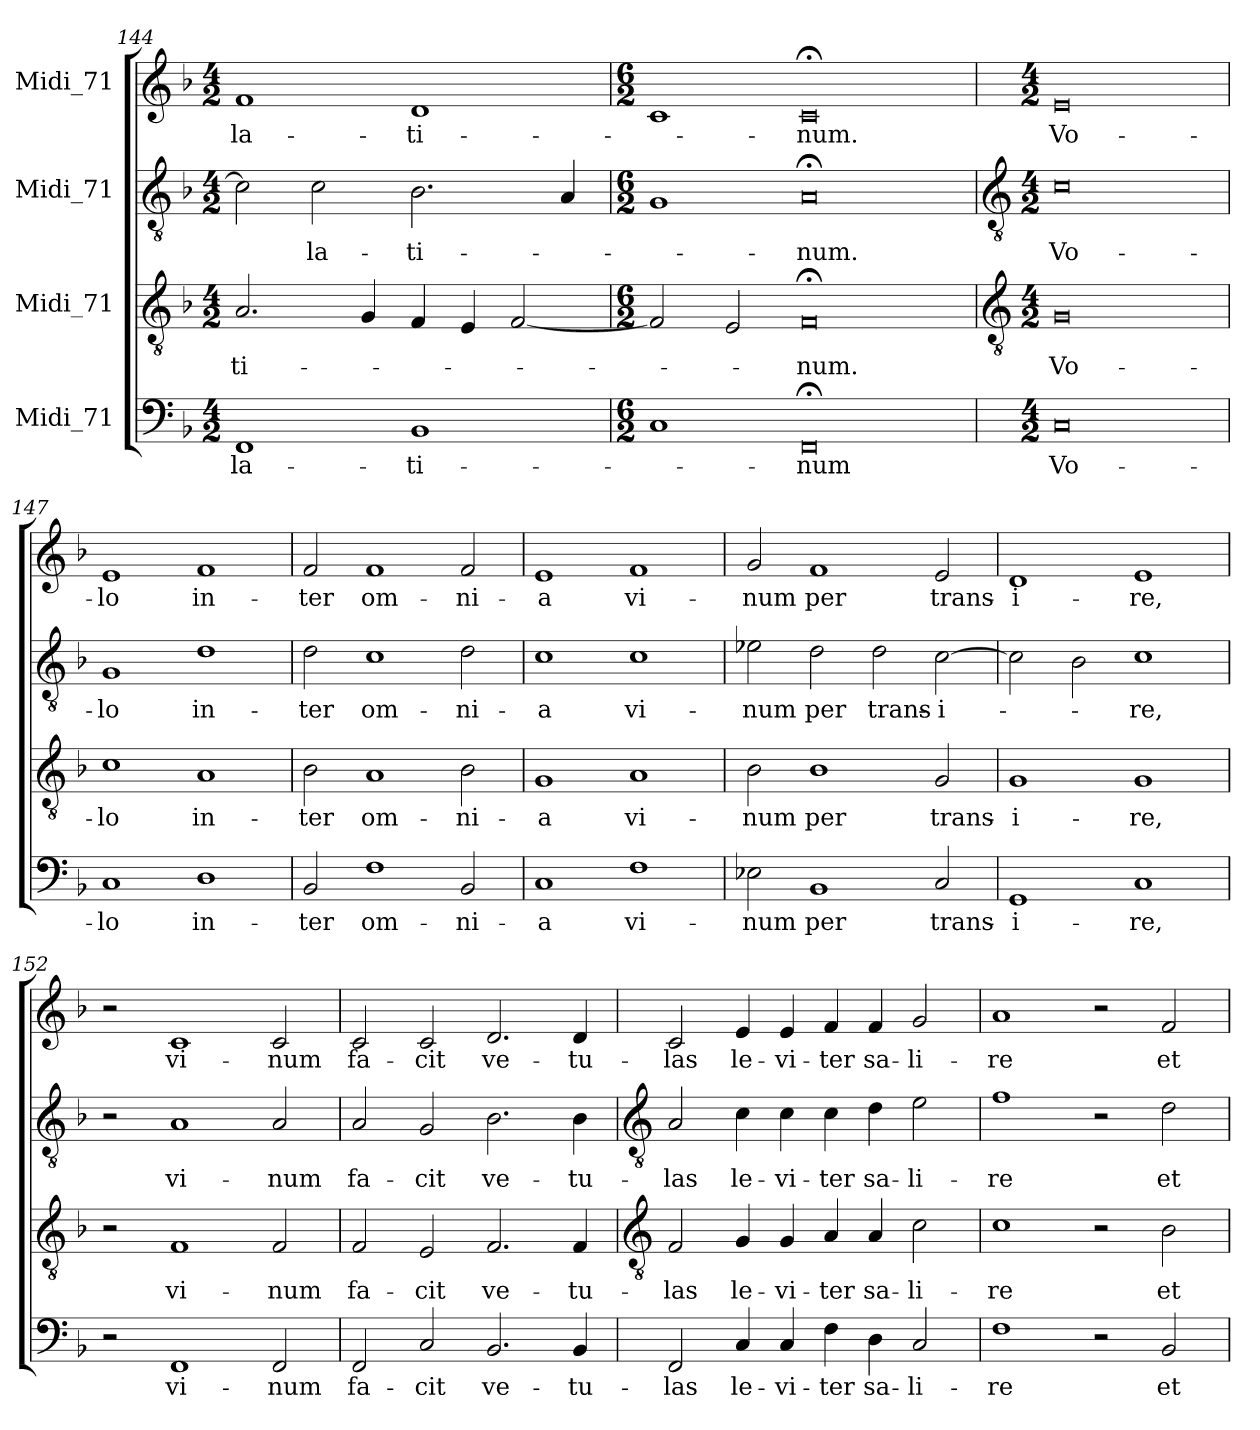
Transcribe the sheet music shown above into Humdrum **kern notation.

**kern	**text	**kern	**text	**kern	**text	**kern	**text
*part4	*part4	*part3	*part3	*part2	*part2	*part1	*part1
*staff4	*staff4	*staff3	*staff3	*staff2	*staff2	*staff1	*staff1
*I"Midi_71	*	*I"Midi_71	*	*I"Midi_71	*	*I"Midi_71	*
*clefF4	*	*clefGv2	*	*clefGv2	*	*clefG2	*
*k[b-]	*	*k[b-]	*	*k[b-]	*	*k[b-]	*
*F:	*	*F:	*	*F:	*	*F:	*
*M4/2	*	*M4/2	*	*M4/2	*	*M4/2	*
=144	=144	=144	=144	=144	=144	=144	=144
!	!LO:LY:b	!	!LO:LY:b	!	!	!	!LO:LY:b
1FF	la-	2.A	-ti-	2c]	.	1f	la-
!	!	!	!	!	!LO:LY:b	!	!
.	.	.	.	2c	la-	.	.
.	.	4G	.	.	.	.	.
!	!LO:LY:b	!	!	!	!LO:LY:b	!	!LO:LY:b
1BB-	-ti-	4F	.	2.B-	-ti-	1d	-ti-
.	.	4E	.	.	.	.	.
.	.	[2F	.	.	.	.	.
.	.	.	.	4A	.	.	.
=145	=145	=145	=145	=145	=145	=145	=145
*M6/2	*	*M6/2	*	*M6/2	*	*M6/2	*
1C	.	2F]	.	1G	.	1c	.
.	.	2E	.	.	.	.	.
!	!LO:LY:b	!	!LO:LY:b	!	!LO:LY:b	!	!LO:LY:b
0FF;<	-num	0F;<	-num.	0A;<	-num.	0c;<	-num.
!!LO:LB:g=z
=146	=146	=146	=146	=146	=146	=146	=146
*	*	*clefGv2	*	*clefGv2	*	*	*
*M4/2	*	*M4/2	*	*M4/2	*	*M4/2	*
!	!LO:LY:b	!	!LO:LY:b	!	!LO:LY:b	!	!LO:LY:b
0C	Vo-	0G	Vo-	0c	Vo-	0e	Vo-
=147	=147	=147	=147	=147	=147	=147	=147
!	!LO:LY:b	!	!LO:LY:b	!	!LO:LY:b	!	!LO:LY:b
1C	-lo	1c	-lo	1G	-lo	1e	-lo
!	!LO:LY:b	!	!LO:LY:b	!	!LO:LY:b	!	!LO:LY:b
1D	in-	1A	in-	1d	in-	1f	in-
=148	=148	=148	=148	=148	=148	=148	=148
!	!LO:LY:b	!	!LO:LY:b	!	!LO:LY:b	!	!LO:LY:b
2BB-	-ter	2B-	-ter	2d	-ter	2f	-ter
!	!LO:LY:b	!	!LO:LY:b	!	!LO:LY:b	!	!LO:LY:b
1F	om-	1A	om-	1c	om-	1f	om-
!	!LO:LY:b	!	!LO:LY:b	!	!LO:LY:b	!	!LO:LY:b
2BB-	-ni-	2B-	-ni-	2d	-ni-	2f	-ni-
=149	=149	=149	=149	=149	=149	=149	=149
!	!LO:LY:b	!	!LO:LY:b	!	!LO:LY:b	!	!LO:LY:b
1C	-a	1G	-a	1c	-a	1e	-a
!	!LO:LY:b	!	!LO:LY:b	!	!LO:LY:b	!	!LO:LY:b
1F	vi-	1A	vi-	1c	vi-	1f	vi-
=150	=150	=150	=150	=150	=150	=150	=150
!	!LO:LY:b	!	!LO:LY:b	!	!LO:LY:b	!	!LO:LY:b
2E-X	-num	2B-	-num	2e-X	-num	2g	-num
!	!LO:LY:b	!	!LO:LY:b	!	!LO:LY:b	!	!LO:LY:b
1BB-	per	1B-	per	2d	per	1f	per
!	!	!	!	!	!LO:LY:b	!	!
.	.	.	.	2d	trans-	.	.
!	!LO:LY:b	!	!LO:LY:b	!	!LO:LY:b	!	!LO:LY:b
2C	trans-	2G	trans-	[2c	-i-	2e	trans-
=151	=151	=151	=151	=151	=151	=151	=151
!	!LO:LY:b	!	!LO:LY:b	!	!	!	!LO:LY:b
1GG	-i-	1G	-i-	2c]	.	1d	-i-
.	.	.	.	2B-	.	.	.
!	!LO:LY:b	!	!LO:LY:b	!	!LO:LY:b	!	!LO:LY:b
1C	-re,	1G	-re,	1c	-re,	1e	-re,
=152	=152	=152	=152	=152	=152	=152	=152
2r	.	2r	.	2r	.	2r	.
!	!LO:LY:b	!	!LO:LY:b	!	!LO:LY:b	!	!LO:LY:b
1FF	vi-	1F	vi-	1A	vi-	1c	vi-
!	!LO:LY:b	!	!LO:LY:b	!	!LO:LY:b	!	!LO:LY:b
2FF	-num	2F	-num	2A	-num	2c	-num
=153	=153	=153	=153	=153	=153	=153	=153
!	!LO:LY:b	!	!LO:LY:b	!	!LO:LY:b	!	!LO:LY:b
2FF	fa-	2F	fa-	2A	fa-	2c	fa-
!	!LO:LY:b	!	!LO:LY:b	!	!LO:LY:b	!	!LO:LY:b
2C	-cit	2E	-cit	2G	-cit	2c	-cit
!	!LO:LY:b	!	!LO:LY:b	!	!LO:LY:b	!	!LO:LY:b
2.BB-	ve-	2.F	ve-	2.B-	ve-	2.d	ve-
!	!LO:LY:b	!	!LO:LY:b	!	!LO:LY:b	!	!LO:LY:b
4BB-	-tu-	4F	-tu-	4B-	-tu-	4d	-tu-
!!LO:LB:g=z
=154	=154	=154	=154	=154	=154	=154	=154
*	*	*clefGv2	*	*clefGv2	*	*	*
!	!LO:LY:b	!	!LO:LY:b	!	!LO:LY:b	!	!LO:LY:b
2FF	-las	2F	-las	2A	-las	2c	-las
!	!LO:LY:b	!	!LO:LY:b	!	!LO:LY:b	!	!LO:LY:b
4C	le-	4G	le-	4c	le-	4e	le-
!	!LO:LY:b	!	!LO:LY:b	!	!LO:LY:b	!	!LO:LY:b
4C	-vi-	4G	-vi-	4c	-vi-	4e	-vi-
!	!LO:LY:b	!	!LO:LY:b	!	!LO:LY:b	!	!LO:LY:b
4F	-ter	4A	-ter	4c	-ter	4f	-ter
!	!LO:LY:b	!	!LO:LY:b	!	!LO:LY:b	!	!LO:LY:b
4D	sa-	4A	sa-	4d	sa-	4f	sa-
!	!LO:LY:b	!	!LO:LY:b	!	!LO:LY:b	!	!LO:LY:b
2C	-li-	2c	-li-	2e	-li-	2g	-li-
=155	=155	=155	=155	=155	=155	=155	=155
!	!LO:LY:b	!	!LO:LY:b	!	!LO:LY:b	!	!LO:LY:b
1F	-re	1c	-re	1f	-re	1a	-re
2r	.	2r	.	2r	.	2r	.
!	!LO:LY:b	!	!LO:LY:b	!	!LO:LY:b	!	!LO:LY:b
2BB-	et	2B-	et	2d	et	2f	et
=	=	=	=	=	=	=	=
*-	*-	*-	*-	*-	*-	*-	*-
